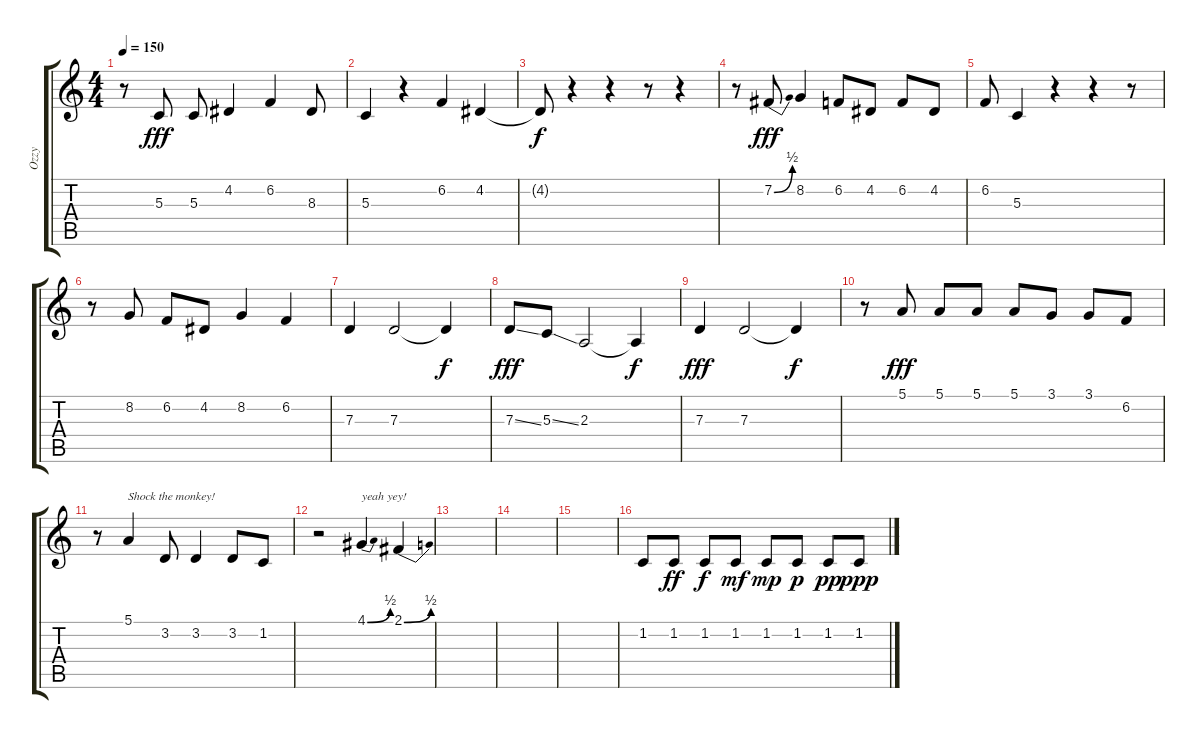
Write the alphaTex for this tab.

\track ("Ozzy" "Ozzy") {instrument viola}
\staff {score tabs}
\tuning (E4 B3 G3 D3 A2 E2) {hide}
\ts (4 4)
\tempo 150
\clef g2
\ks c
r.8{dy f} 5.3.8{dy fff} 5.3.8 4.2.4 6.2.4 8.3.8 |
5.3.4 r.4 6.2.4 4.2.4 |
4.2{t}.8{dy f} r.4 r.4 r.8 r.4 |
r.8 7.2{be (bend 0 0 60 2)}.8{dy fff} 8.2.4 6.2.8 4.2.8 6.2.8 4.2.8 |
6.2.8 5.3.4 r.4 r.4 r.8 |
r.8 8.2.8 6.2.8 4.2.8 8.2.4 6.2.4 |
7.3.4 7.3.2 7.3{t}.4{dy f} |
7.3{ss}.8{dy fff} 5.3{ss}.8 2.3.2 2.3{t}.4{dy f} |
7.3.4{dy fff} 7.3.2 7.3{t}.4{dy f} |
r.8 5.1.8{dy fff} 5.1.8 5.1.8 5.1.8 3.1.8 3.1.8 6.2.8 |
r.8 5.1.4{txt "Shock the monkey!"} 3.2.8 3.2.4 3.2.8 1.2.8 |
r.2 4.1{be (bend 0 0 60 2)}.4{txt "yeah yey!"} 2.1{be (bend 0 0 60 2)}.4 |
|
|
|
1.2.8{instrument breathnoise} 1.2.8{dy ff} 1.2.8{dy f} 1.2.8{dy mf} 1.2.8{dy mp} 1.2.8{dy p} 1.2.8{dy pp} 1.2.8{dy ppp}
